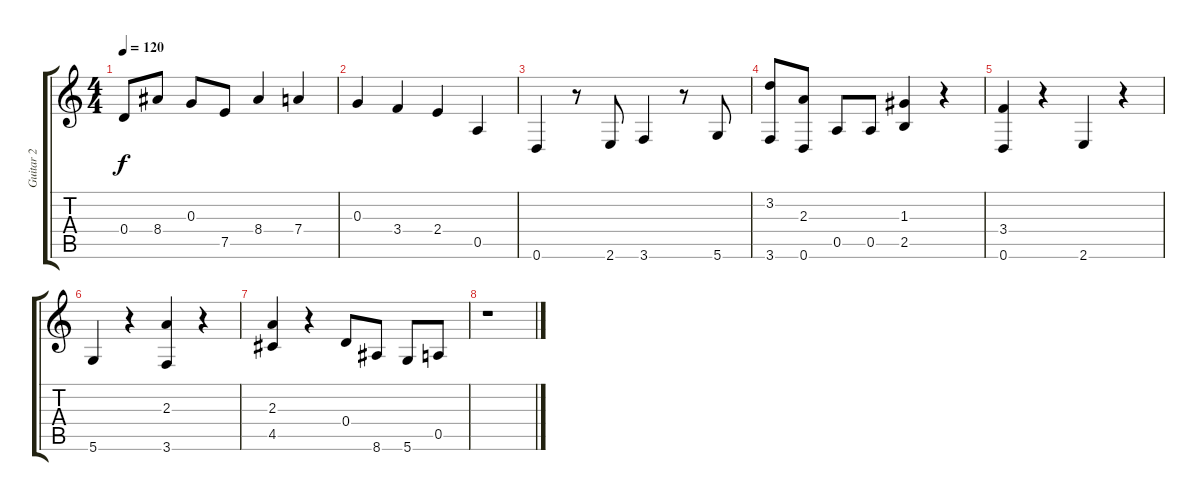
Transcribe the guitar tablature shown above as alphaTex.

\track ("Guitar 2" "Guitar 2") {instrument acousticguitarnylon}
\staff {score tabs}
\tuning (E4 B3 G3 D3 A2 D2) {hide}
\ts (4 4)
\tempo 120
\clef g2
\ks c
0.4.8{dy f} 8.4.8 0.3.8 7.5.8 8.4.4 7.4.4 |
0.3.4 3.4.4 2.4.4 0.5.4 |
0.6.4 r.8 2.6.8 3.6.4 r.8 5.6.8 |
(3.2 3.6).8 (2.3 0.6).8 0.5.8 0.5.8 (1.3 2.5).4 r.4 |
(3.4 0.6).4 r.4 2.6.4 r.4 |
5.6.4 r.4 (2.3 3.6).4 r.4 |
(2.3 4.5).4 r.4 0.4.8 8.6.8 5.6.8 0.5.8 |
r.1
